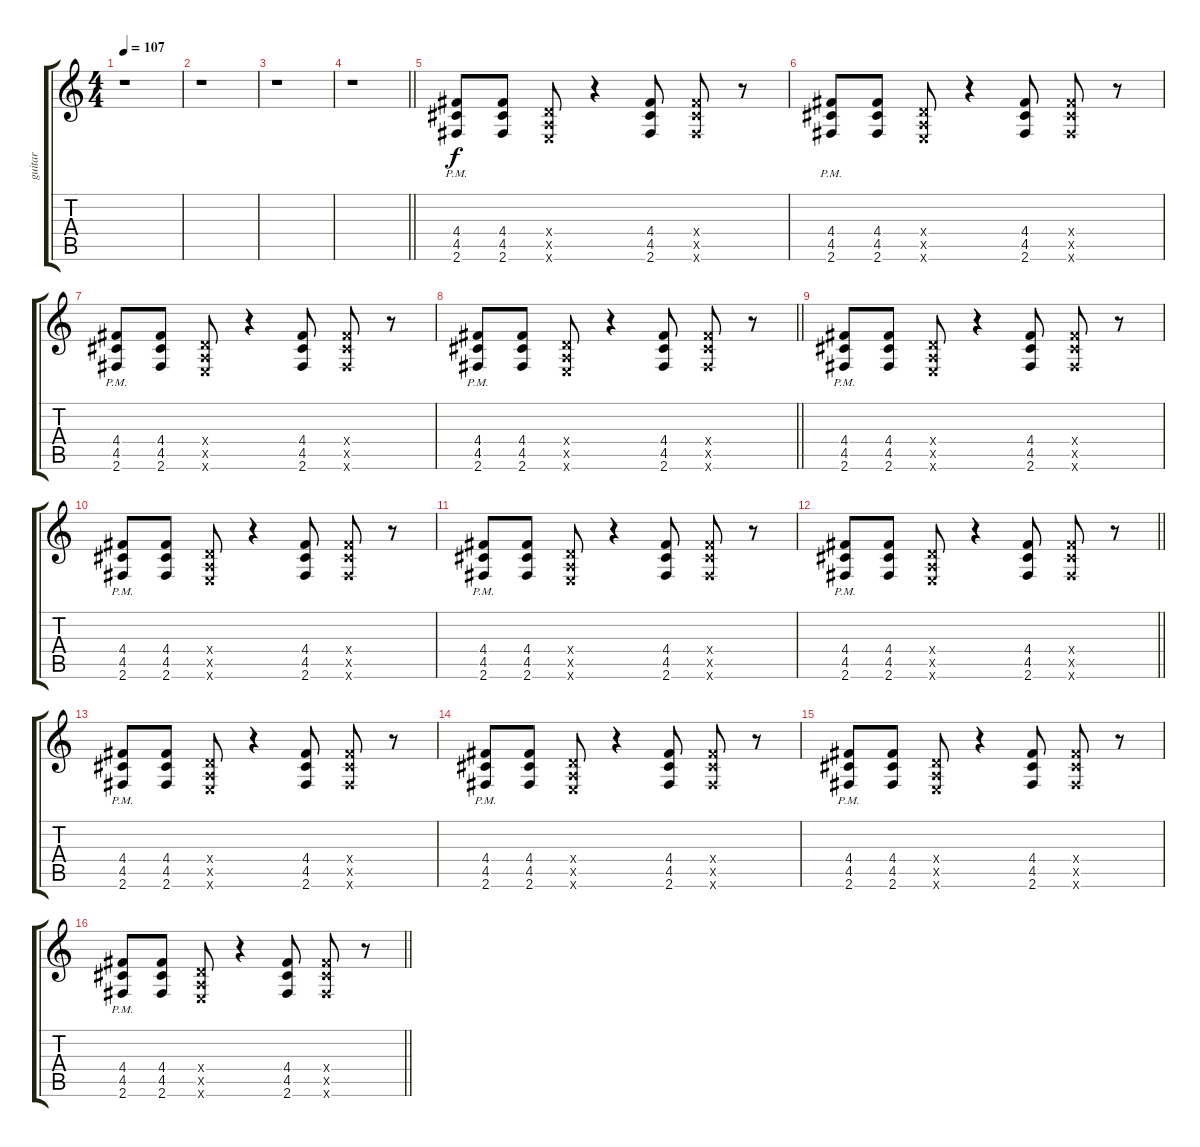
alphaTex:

\track ("guitar" "guitar") {instrument distortionguitar}
\staff {score tabs}
\tuning (E4 B3 G3 D3 A2 E2) {hide}
\ts (4 4)
\tempo 107
\clef g2
\ks c
r.1{dy f instrument distortionguitar} |
r.1 |
r.1 |
\barLineRight lightlight
r.1 |
(4.4{pm} 4.5{pm} 2.6{pm}).8 (4.4 4.5 2.6).8 (0.4{x} 0.5{x} 0.6{x}).8 r.4 (4.4 4.5 2.6).8 (4.4{x} 4.5{x} 2.6{x}).8 r.8 |
(4.4{pm} 4.5{pm} 2.6{pm}).8 (4.4 4.5 2.6).8 (0.4{x} 0.5{x} 0.6{x}).8 r.4 (4.4 4.5 2.6).8 (4.4{x} 4.5{x} 2.6{x}).8 r.8 |
(4.4{pm} 4.5{pm} 2.6{pm}).8 (4.4 4.5 2.6).8 (0.4{x} 0.5{x} 0.6{x}).8 r.4 (4.4 4.5 2.6).8 (4.4{x} 4.5{x} 2.6{x}).8 r.8 |
\barLineRight lightlight
(4.4{pm} 4.5{pm} 2.6{pm}).8 (4.4 4.5 2.6).8 (0.4{x} 0.5{x} 0.6{x}).8 r.4 (4.4 4.5 2.6).8 (4.4{x} 4.5{x} 2.6{x}).8 r.8 |
(4.4{pm} 4.5{pm} 2.6{pm}).8 (4.4 4.5 2.6).8 (0.4{x} 0.5{x} 0.6{x}).8 r.4 (4.4 4.5 2.6).8 (4.4{x} 4.5{x} 2.6{x}).8 r.8 |
(4.4{pm} 4.5{pm} 2.6{pm}).8 (4.4 4.5 2.6).8 (0.4{x} 0.5{x} 0.6{x}).8 r.4 (4.4 4.5 2.6).8 (4.4{x} 4.5{x} 2.6{x}).8 r.8 |
(4.4{pm} 4.5{pm} 2.6{pm}).8 (4.4 4.5 2.6).8 (0.4{x} 0.5{x} 0.6{x}).8 r.4 (4.4 4.5 2.6).8 (4.4{x} 4.5{x} 2.6{x}).8 r.8 |
\barLineRight lightlight
(4.4{pm} 4.5{pm} 2.6{pm}).8 (4.4 4.5 2.6).8 (0.4{x} 0.5{x} 0.6{x}).8 r.4 (4.4 4.5 2.6).8 (4.4{x} 4.5{x} 2.6{x}).8 r.8 |
(4.4{pm} 4.5{pm} 2.6{pm}).8 (4.4 4.5 2.6).8 (0.4{x} 0.5{x} 0.6{x}).8 r.4 (4.4 4.5 2.6).8 (4.4{x} 4.5{x} 2.6{x}).8 r.8 |
(4.4{pm} 4.5{pm} 2.6{pm}).8 (4.4 4.5 2.6).8 (0.4{x} 0.5{x} 0.6{x}).8 r.4 (4.4 4.5 2.6).8 (4.4{x} 4.5{x} 2.6{x}).8 r.8 |
(4.4{pm} 4.5{pm} 2.6{pm}).8 (4.4 4.5 2.6).8 (0.4{x} 0.5{x} 0.6{x}).8 r.4 (4.4 4.5 2.6).8 (4.4{x} 4.5{x} 2.6{x}).8 r.8 |
\barLineRight lightlight
(4.4{pm} 4.5{pm} 2.6{pm}).8 (4.4 4.5 2.6).8 (0.4{x} 0.5{x} 0.6{x}).8 r.4 (4.4 4.5 2.6).8 (4.4{x} 4.5{x} 2.6{x}).8 r.8
